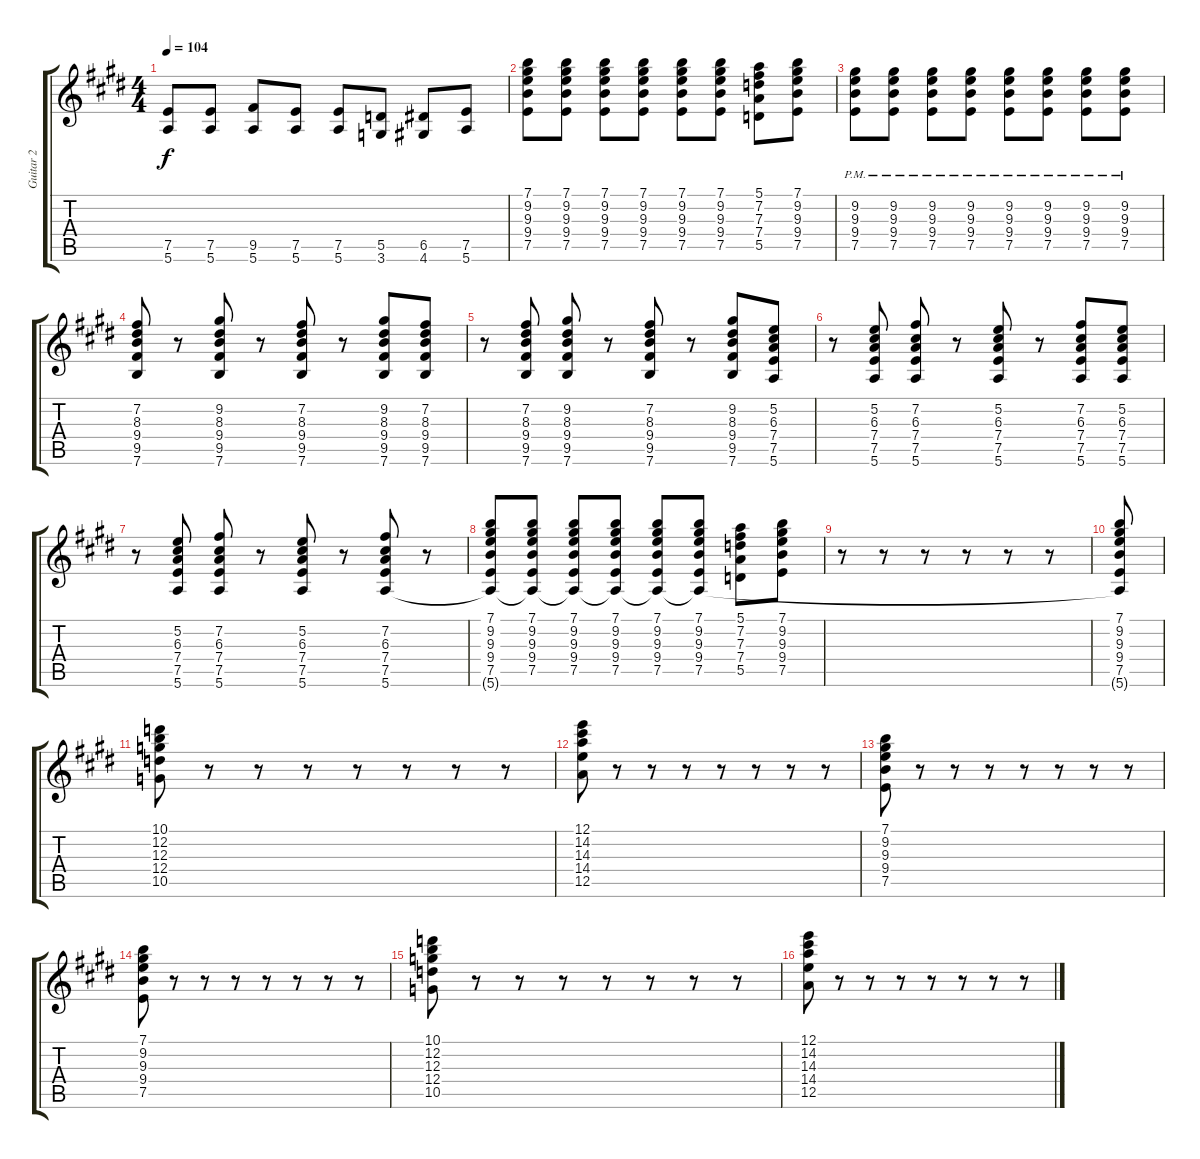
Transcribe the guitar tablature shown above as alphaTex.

\track ("Guitar 2" "Guitar 2") {instrument overdrivenguitar}
\staff {score tabs}
\tuning (E4 B3 G3 D3 A2 E2) {hide}
\ts (4 4)
\tempo 104
\clef g2
\ks e
(7.5 5.6).8{dy f} (7.5 5.6).8 (9.5 5.6).8 (7.5 5.6).8 (7.5 5.6).8 (5.5 3.6).8 (6.5 4.6).8 (7.5 5.6).8 |
(7.1 9.2 9.3 9.4 7.5).8 (7.1 9.2 9.3 9.4 7.5).8 (7.1 9.2 9.3 9.4 7.5).8 (7.1 9.2 9.3 9.4 7.5).8 (7.1 9.2 9.3 9.4 7.5).8 (7.1 9.2 9.3 9.4 7.5).8 (5.1 7.2 7.3 7.4 5.5).8 (7.1 9.2 9.3 9.4 7.5).8 |
(9.2{pm} 9.3{pm} 9.4{pm} 7.5{pm}).8 (9.2{pm} 9.3{pm} 9.4{pm} 7.5{pm}).8 (9.2{pm} 9.3{pm} 9.4{pm} 7.5{pm}).8 (9.2{pm} 9.3{pm} 9.4{pm} 7.5{pm}).8 (9.2{pm} 9.3{pm} 9.4{pm} 7.5{pm}).8 (9.2{pm} 9.3{pm} 9.4{pm} 7.5{pm}).8 (9.2{pm} 9.3{pm} 9.4{pm} 7.5{pm}).8 (9.2{pm} 9.3{pm} 9.4{pm} 7.5{pm}).8 |
(7.2 8.3 9.4 9.5 7.6).8 r.8 (9.2 8.3 9.4 9.5 7.6).8 r.8 (7.2 8.3 9.4 9.5 7.6).8 r.8 (9.2 8.3 9.4 9.5 7.6).8 (7.2 8.3 9.4 9.5 7.6).8 |
r.8 (7.2 8.3 9.4 9.5 7.6).8 (9.2 8.3 9.4 9.5 7.6).8 r.8 (7.2 8.3 9.4 9.5 7.6).8 r.8 (9.2 8.3 9.4 9.5 7.6).8 (5.2 6.3 7.4 7.5 5.6).8 |
r.8 (5.2 6.3 7.4 7.5 5.6).8 (7.2 6.3 7.4 7.5 5.6).8 r.8 (5.2 6.3 7.4 7.5 5.6).8 r.8 (7.2 6.3 7.4 7.5 5.6).8 (5.2 6.3 7.4 7.5 5.6).8 |
r.8 (5.2 6.3 7.4 7.5 5.6).8 (7.2 6.3 7.4 7.5 5.6).8 r.8 (5.2 6.3 7.4 7.5 5.6).8 r.8 (7.2 6.3 7.4 7.5 5.6).8 r.8 |
(7.1 9.2 9.3 9.4 7.5 5.6{t}).8 (7.1 9.2 9.3 9.4 7.5 5.6{t}).8 (7.1 9.2 9.3 9.4 7.5 5.6{t}).8 (7.1 9.2 9.3 9.4 7.5 5.6{t}).8 (7.1 9.2 9.3 9.4 7.5 5.6{t}).8 (7.1 9.2 9.3 9.4 7.5 5.6{t}).8 (5.1 7.2 7.3 7.4 5.5).8 (7.1 9.2 9.3 9.4 7.5).8 |
r.8 r.8 r.8 r.8 r.8 r.8 |
(7.1 9.2 9.3 9.4 7.5 5.6{t}).8 |
(10.1 12.2 12.3 12.4 10.5).8 r.8 r.8 r.8 r.8 r.8 r.8 r.8 |
(12.1 14.2 14.3 14.4 12.5).8 r.8 r.8 r.8 r.8 r.8 r.8 r.8 |
(7.1 9.2 9.3 9.4 7.5).8 r.8 r.8 r.8 r.8 r.8 r.8 r.8 |
(7.1 9.2 9.3 9.4 7.5).8 r.8 r.8 r.8 r.8 r.8 r.8 r.8 |
(10.1 12.2 12.3 12.4 10.5).8 r.8 r.8 r.8 r.8 r.8 r.8 r.8 |
(12.1 14.2 14.3 14.4 12.5).8 r.8 r.8 r.8 r.8 r.8 r.8 r.8
